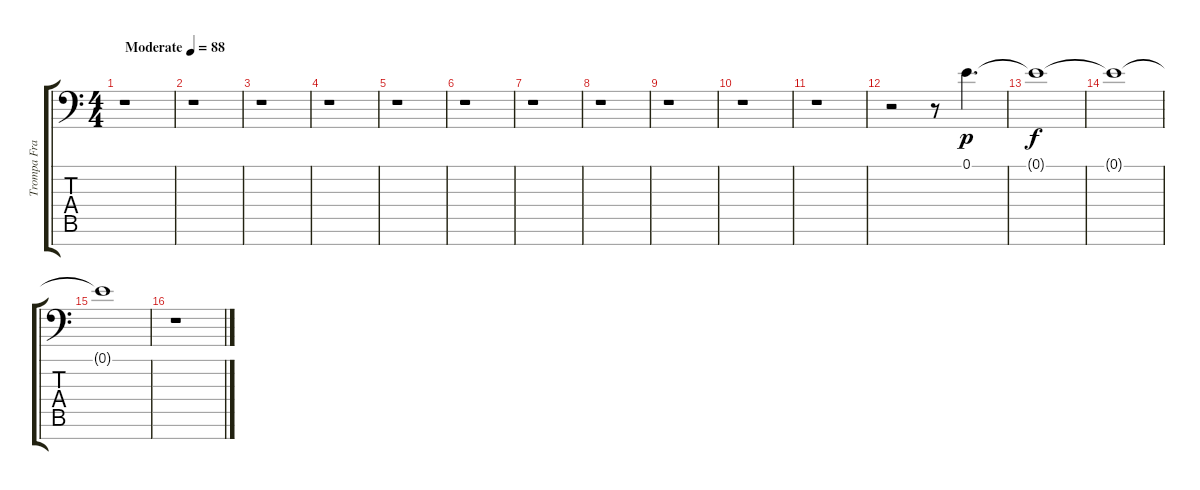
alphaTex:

\track ("Trompa Francesa" "Trompa Fra") {instrument frenchhorn}
\staff {score tabs}
\tuning (E4 B3 G3 D3 A2 E2 C-1) {hide}
\ts (4 4)
\tempo (88 "Moderate")
\clef f4
\ks c
r.1{dy p instrument frenchhorn} |
r.1 |
r.1 |
r.1 |
r.1 |
r.1 |
r.1 |
r.1 |
r.1 |
r.1 |
r.1 |
r.2 r.8 0.1.4{d volume 0 balance 8} |
0.1{t}.1{dy f} |
0.1{t}.1 |
0.1{t}.1 |
r.1
